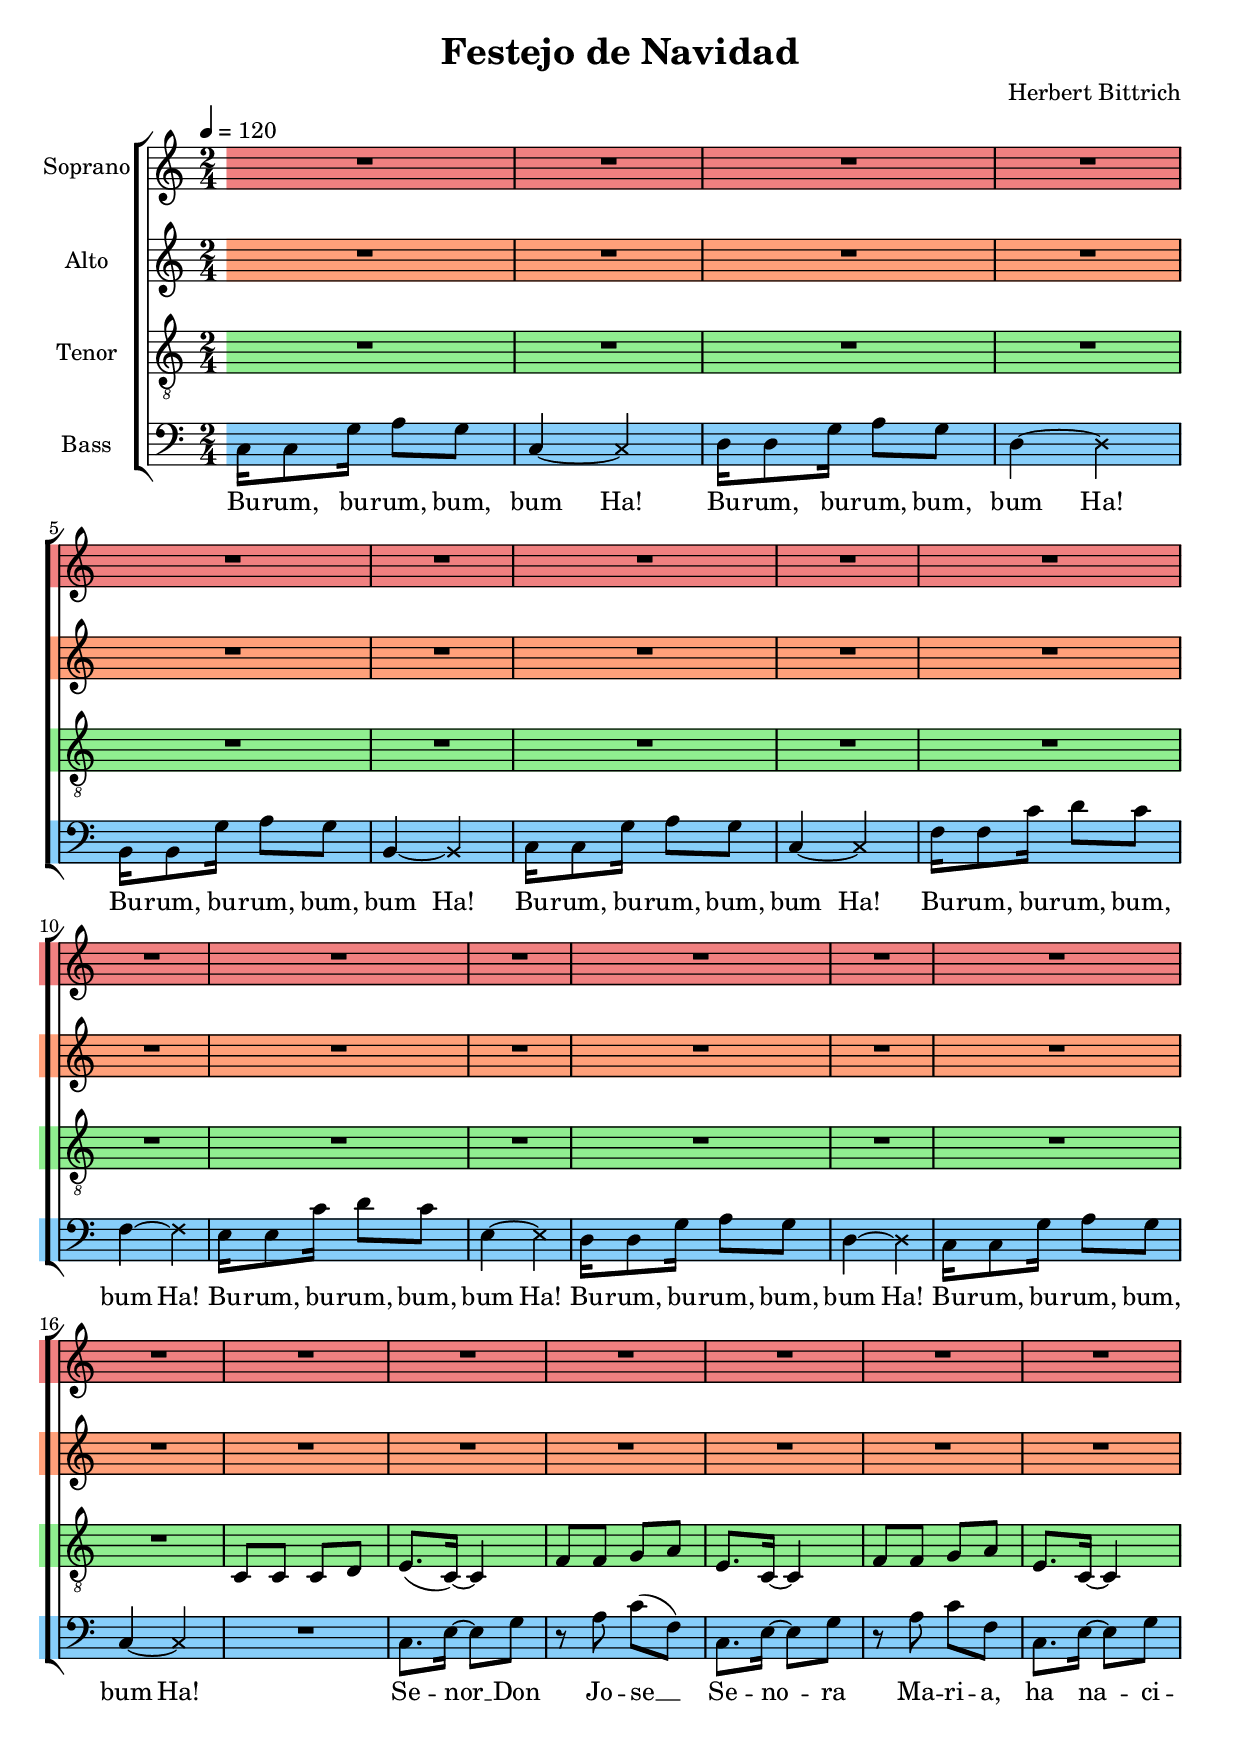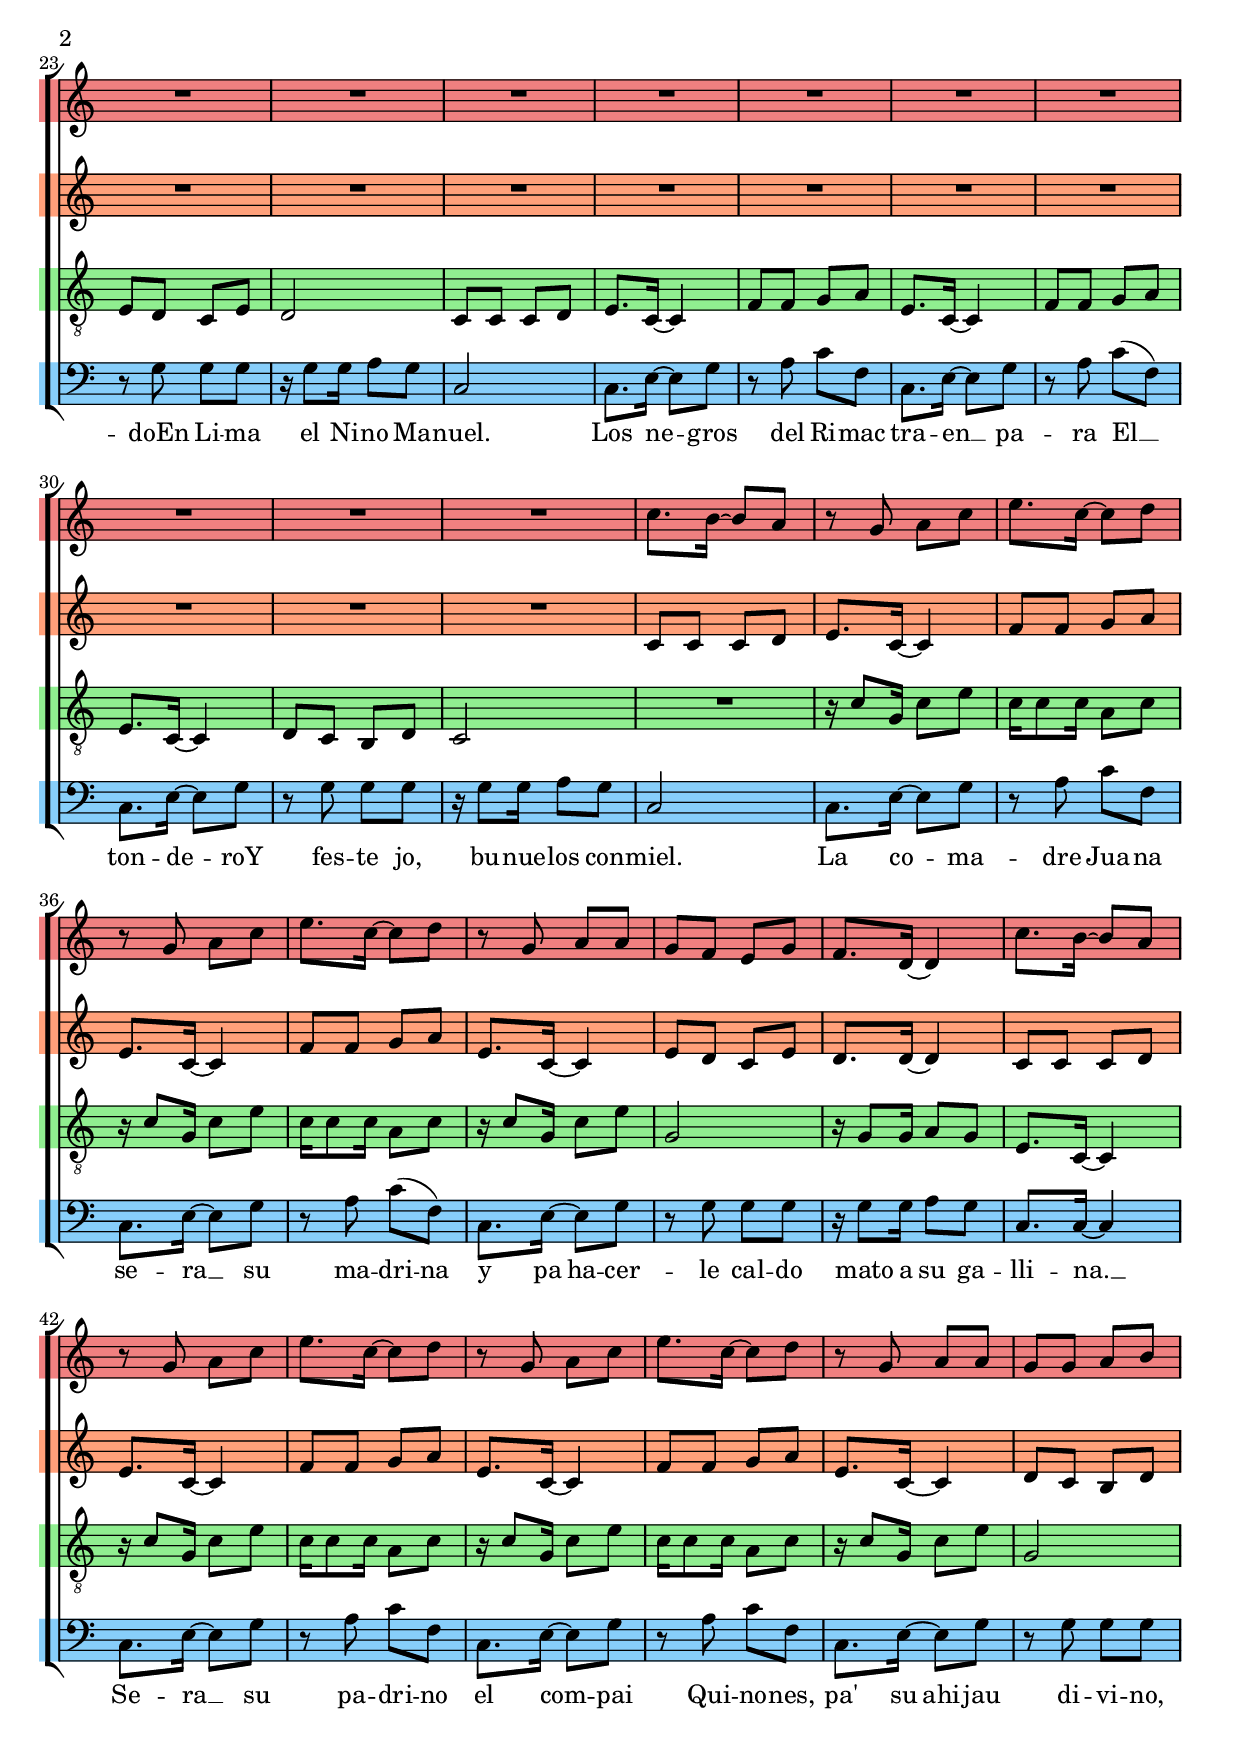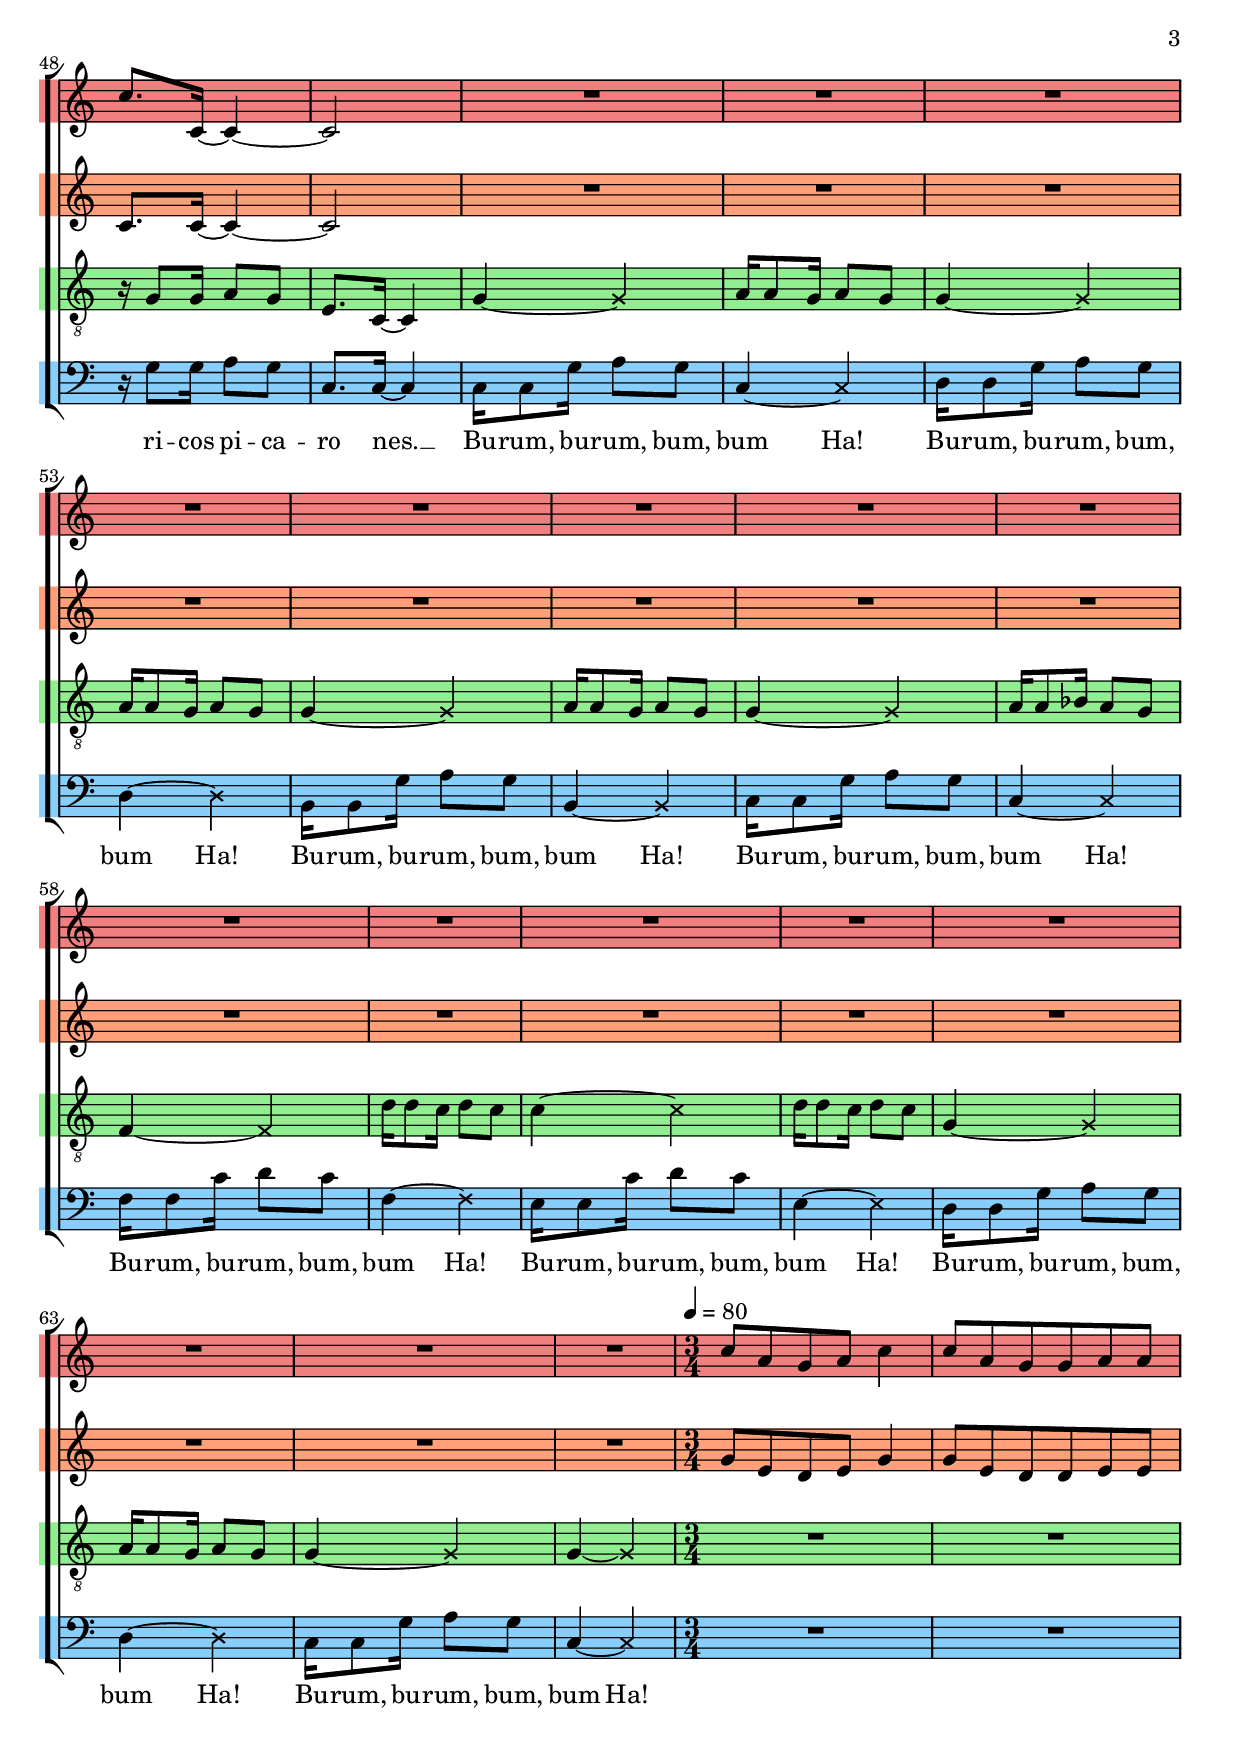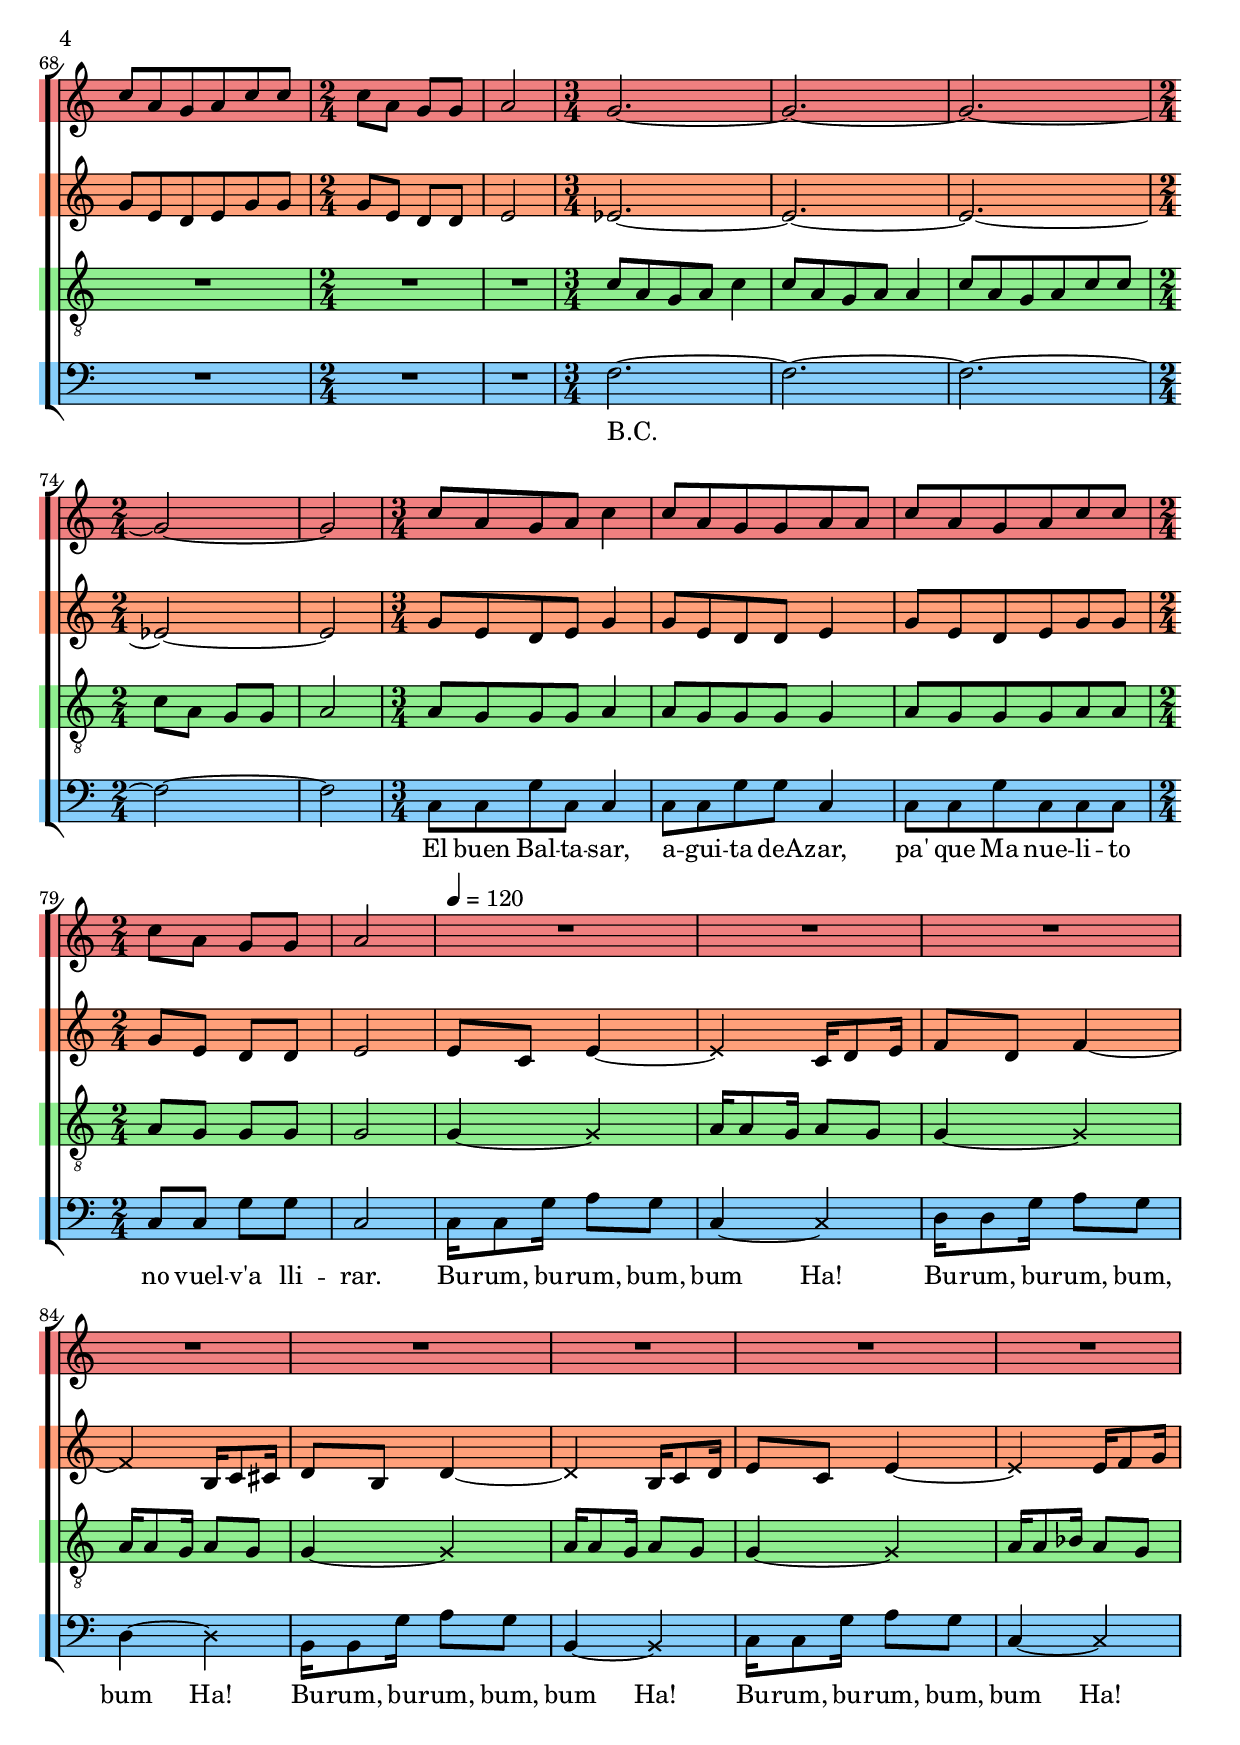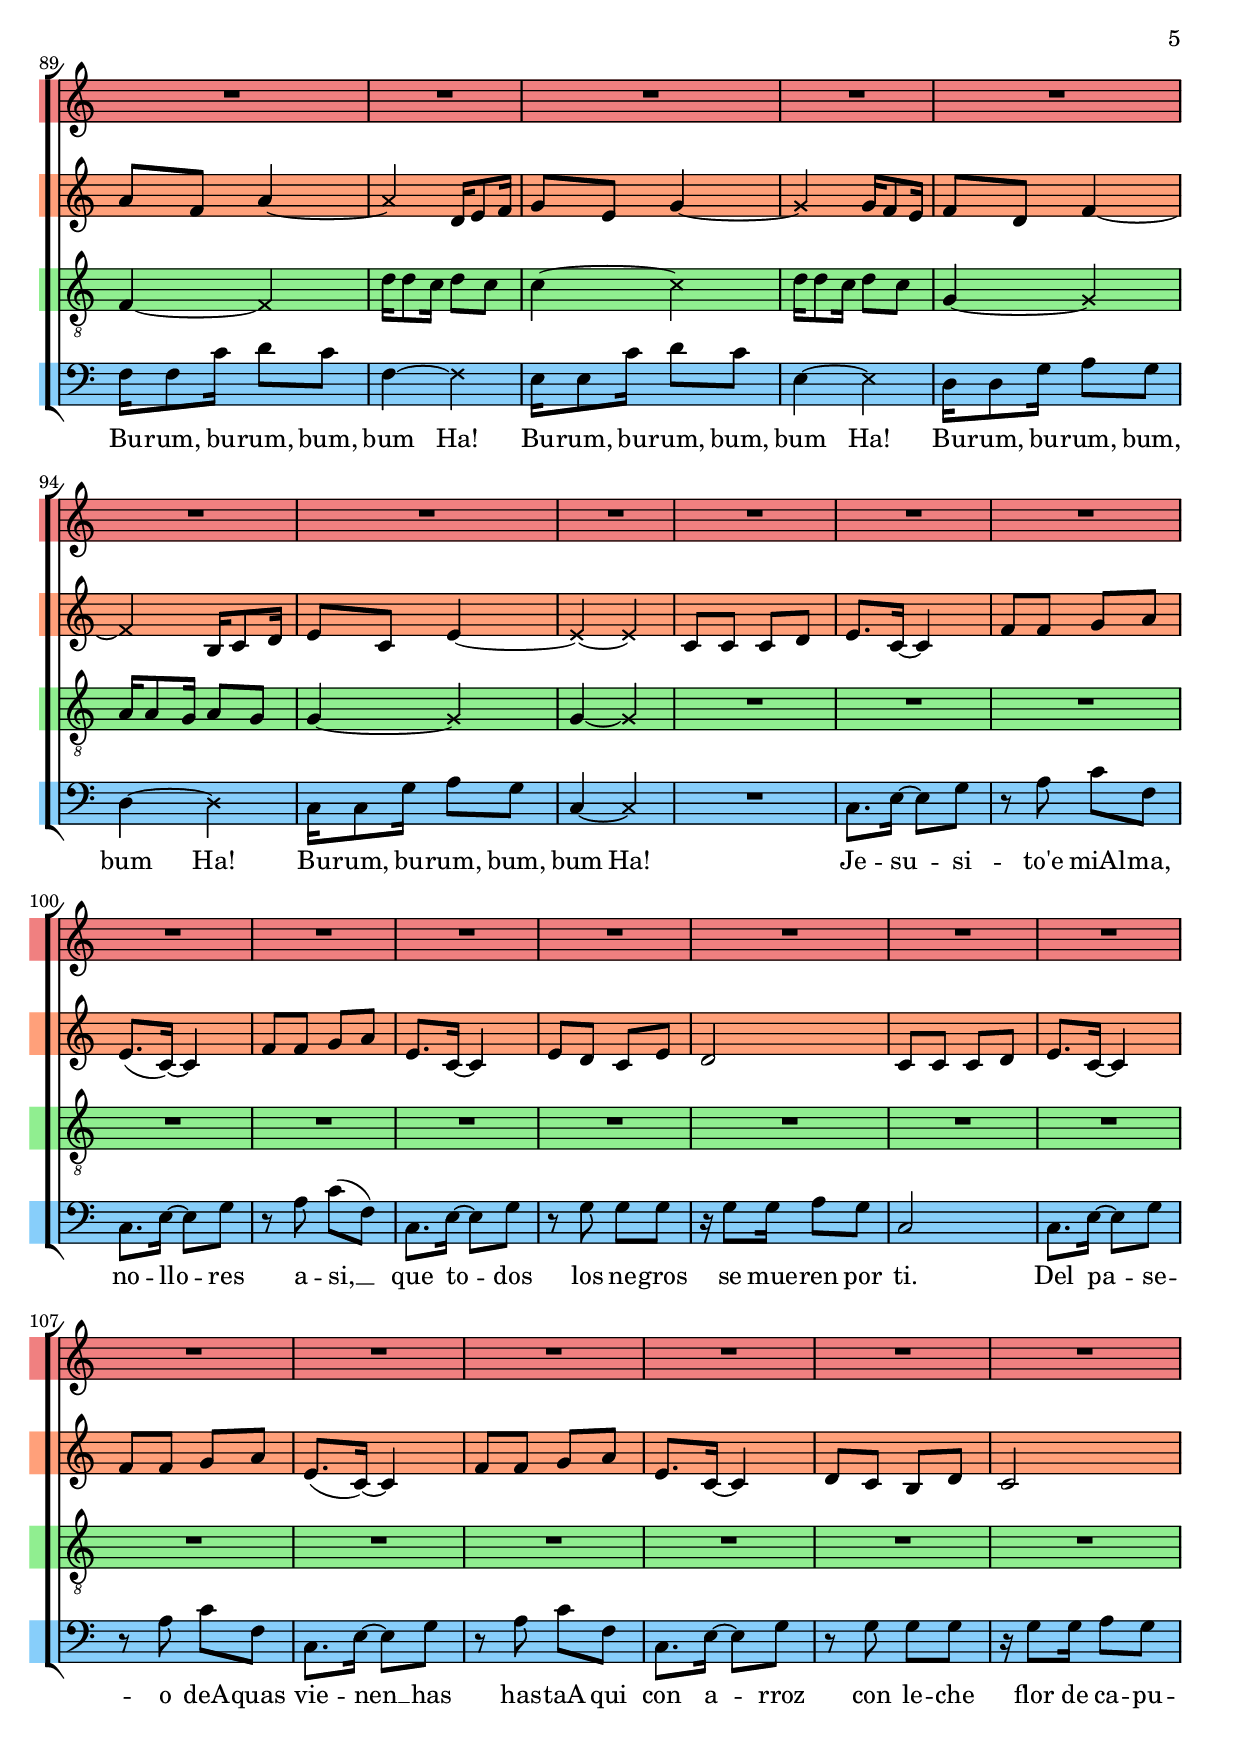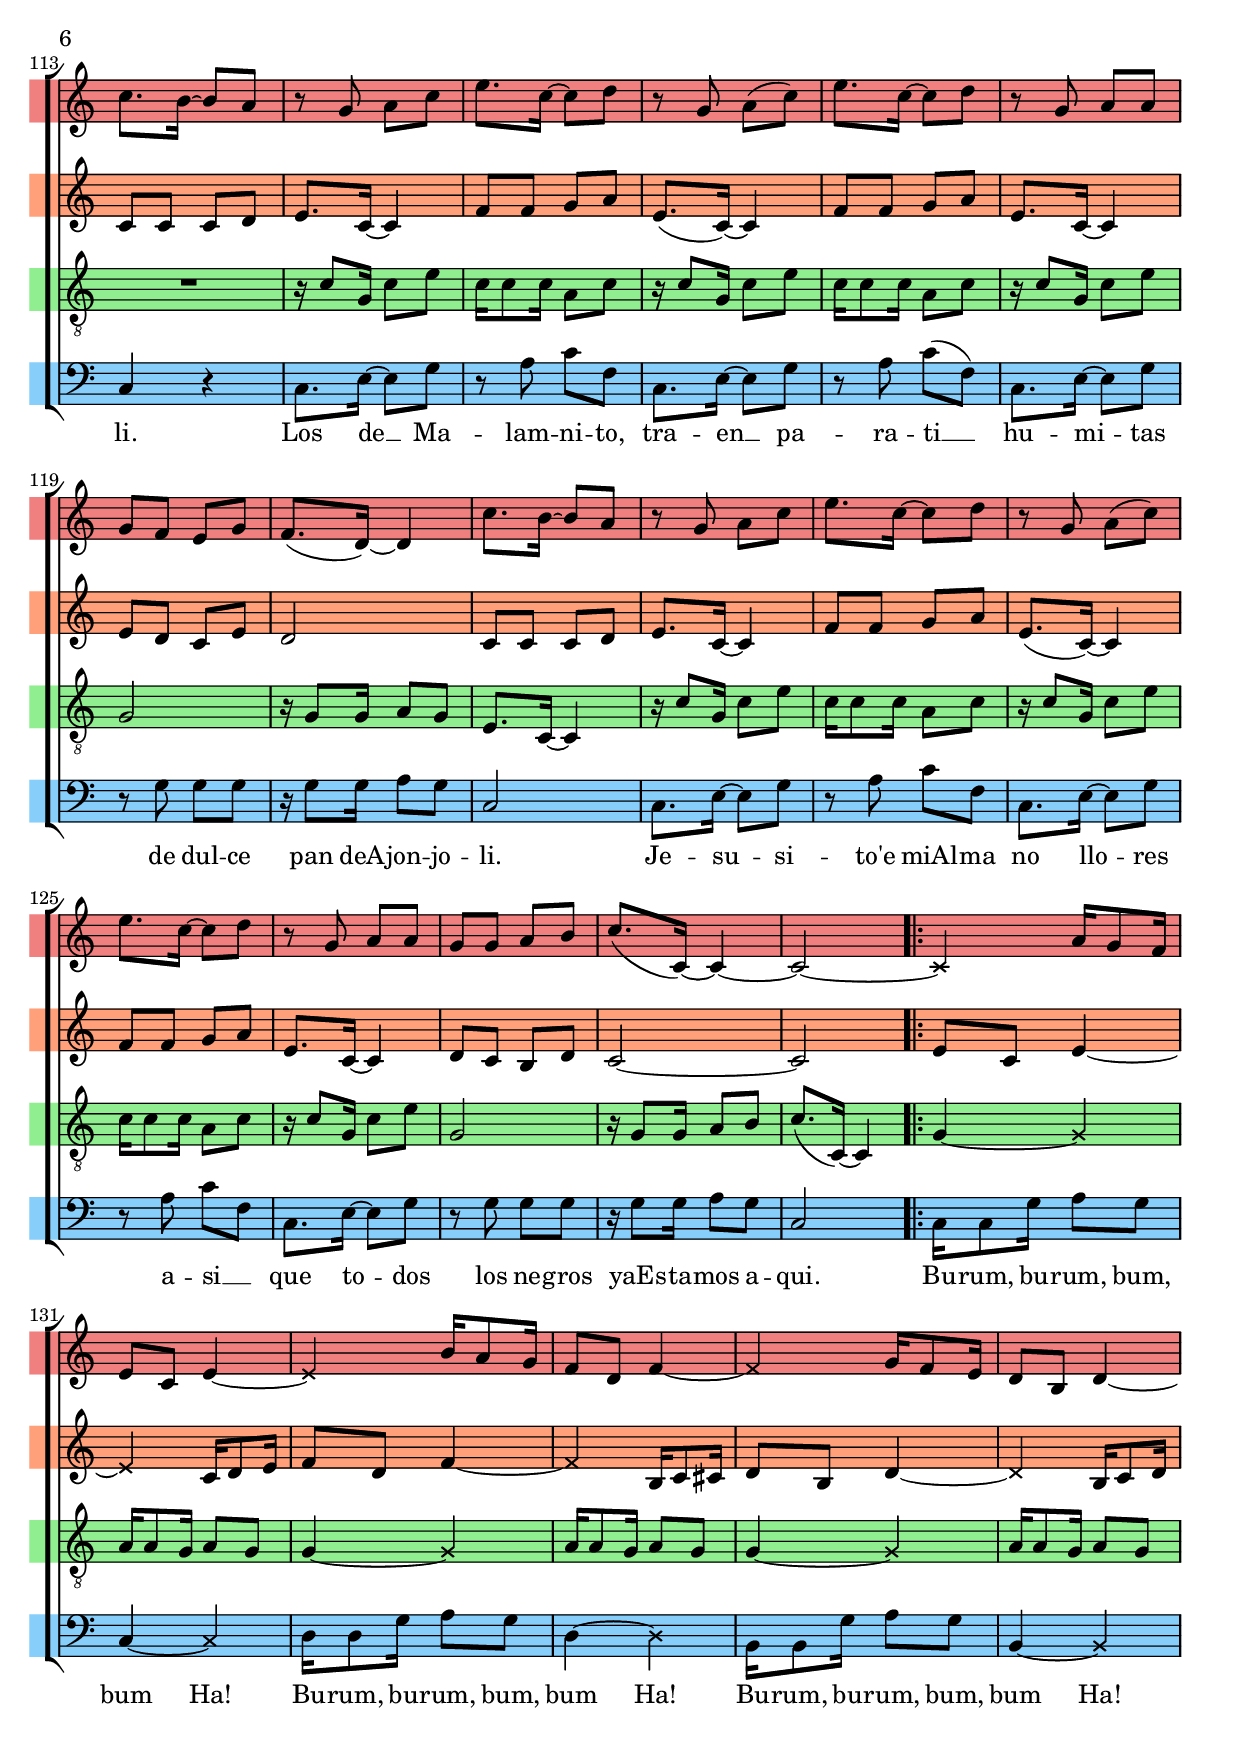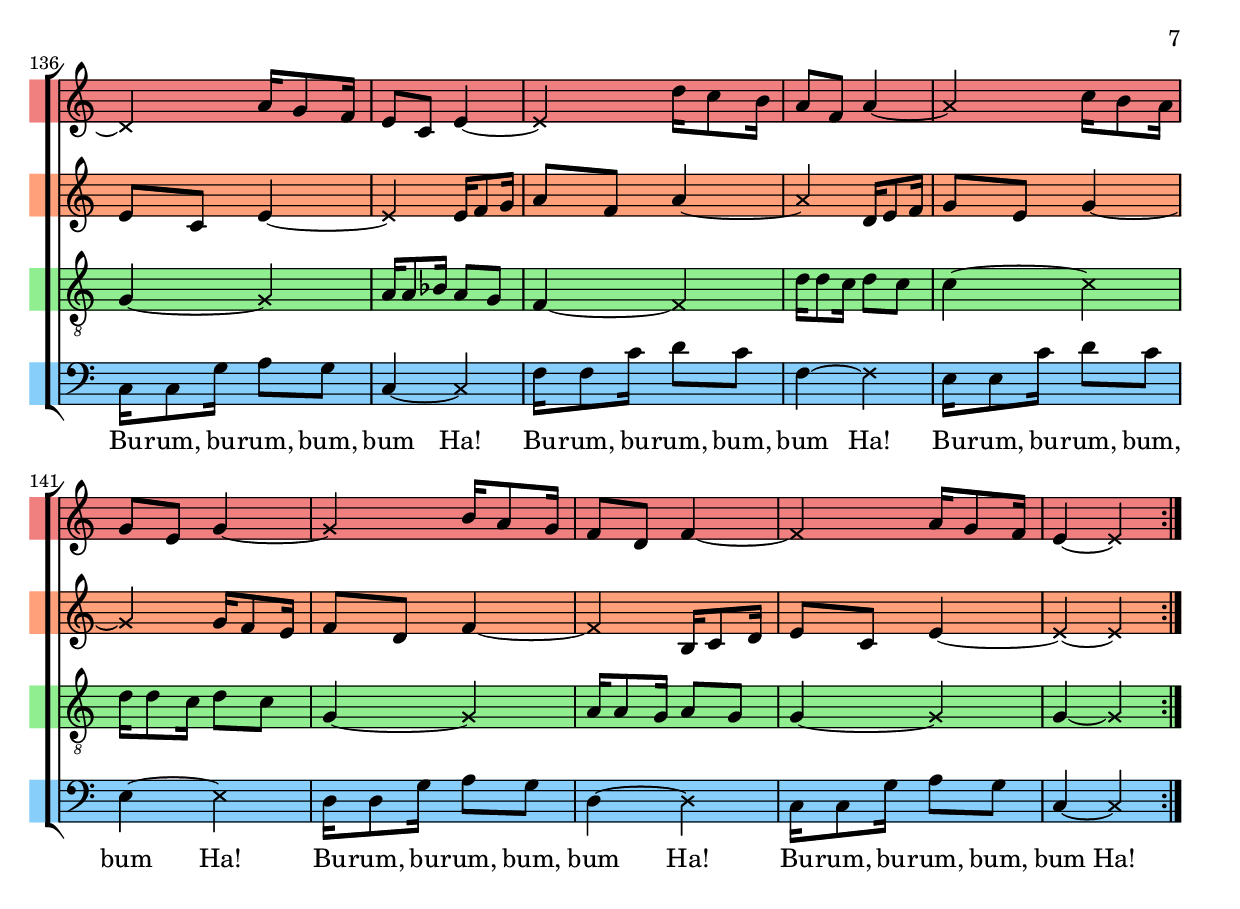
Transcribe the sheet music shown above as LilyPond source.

\version "2.24.1"

\header{
  title = "Festejo de Navidad"
  composer = "Herbert Bittrich"
}

global = {
  \key c \major
  \time 2/4
  \tempo 4 = 120
  \dynamicUp
  \set melismaBusyProperties = #'()
}

sopranonotes = \relative b' {
  \repeat unfold 32 {R1 * 2/4 | }
  c8. b16 ~ 8 a |
  r g a c |
  e8. c16 ~ 8 d |
  r g, a c |
  e8. c16 ~ 8 d |
  r g, a a |
  g f e g |
  f8. d16 ~ 4 |
  c'8. b16 ~ 8 a |
  r g a c |
  e8. c16 ~ 8 d |
  r g, a c |
  e8. c16 ~ 8 d |
  r g, a a |
  g g a b |
  c8. c,16 ~ 4 ~ |
  2 |
  \repeat unfold 16 { R1 * 2/4 }
  \time 3/4 \tempo 4 = 80
  c'8 a g a c4 |
  c8 a g g a a |
  c a g a c c |
  \time 2/4
  c a g g |
  a2 |
  \time 3/4
  g2. ~ |
  2. ~ |
  2. ~ |
  \time 2/4
  g2 ~ |
  2 |
  \time 3/4
  c8 a g a c4 |
  c8 a g g a a |
  c a g a c c |
  \time 2/4
  c a g g |
  a2 |
  \tempo 4 = 120
  \repeat unfold 32 { R1 * 2/4 }
  c8. b16 ~ 8 a |
  r g a c |
  e8. c16 ~ 8 d |
  r g, a( c) |
  e8. c16 ~ 8 d |
  r g, a a |
  g f e g |
  f8.( d16) ~ 4 |
  c'8. b16 ~ 8 a |
  r g a c |
  e8. c16 ~ 8 d |
  r g, a( c) |
  e8. c16 ~ 8 d |
  r g, a a |
  g g a b |
  c8.( c,16) ~ 4 ~ |
  2 ~ |
  \repeat volta 2 {
    \xNote 4 a'16 g8 f16 |
    e8 c e4 ~ |
    \xNote 4 b'16 a8 g16 |
    f8 d f4 ~ |
    \xNote 4 g16 f8 e16 |
    d8 b d4 ~ |
    \xNote 4 a'16 g8 f16 |
    e8 c e4 ~ |
    \xNote 4 d'16 c8 b16 |
    a8 f a4 ~ |
    \xNote 4 c16 b8 a16 |
    g8 e g4 ~ |
    \xNote 4 b16 a8 g16 |
    f8 d f4 ~ |
    \xNote 4 a16 g8 f16 |
    e4 ~ \xNote 4 |
  }
}
sopranowords = \lyricmode {
}

altoburum = \relative c' {
  e8 c e4 ~ |
  \xNote 4 c16 d8 e16 |
  f8 d f4 ~ |
  \xNote 4 b,16 c8 cis16 |
  d8 b d4 ~ |
  \xNote 4 b16 c8 d16 |
  e8 c e4 ~ |
  \xNote 4 e16 f8 g16 |
  a8 f a4 ~ |
  \xNote 4 d,16 e8 f16 |
  g8 e g4 ~ |
  \xNote 4 g16 f8 e16 |
  f8 d f4 ~ |
  \xNote 4 b,16 c8 d16 |
  e8 c e4 ~ |
  \xNote {4 ~ 4} |
}

altonotes = \relative c' {
  \repeat unfold 32 {R1 * 2/4 | }
  c8 c c d |
  e8. c16 ~ 4 |
  f8 f g a |
  e8. c16 ~ 4 |
  f8 f g a |
  e8. c16 ~ 4 |
  e8 d c e |
  d8. 16 ~ 4 |
  c8 c c d |
  e8. c16 ~ 4 |
  f8 f g a |
  e8. c16 ~ 4 |
  f8 f g a |
  e8. c16 ~ 4 |
  d8 c b d |
  c8. 16 ~ 4 ~ |
  2 |
  \repeat unfold 16 {R1 * 2/4 | }
  \time 3/4
  g'8 e d e g4 |
  g8 e d d e e |
  g e d e g g |
  \time 2/4
  g e d d |
  e2 |
  \time 3/4
  es2. ~ |
  2. ~ |
  2. ~ |
  \time 2/4
  2 ~ |
  2 |
  \time 3/4
  g8 e d e g4 |
  g8 e d d e4 |
  g8 e d e g g |
  \time 2/4
  g e d d |
  e2 |
  \altoburum
  c8 c c d |
  e8. c16 ~ 4 |
  f8 f g a |
  e8.( c16) ~ 4 |
  f8 f g a |
  e8. c16 ~ 4 |
  e8 d c e |
  d2 |
  c8 c c d |
  e8. c16 ~ 4 |
  f8 f g a |
  e8.( c16) ~ 4 |
  f8 f g a |
  e8. c16 ~ 4 |
  d8 c b d |
  c2 |
  c8 c c d |
  e8. c16 ~ 4 |
  f8 f g a |
  e8.( c16) ~ 4 |
  f8 f g a |
  e8. c16 ~ 4 |
  e8 d c e |
  d2 |
  c8 c c d |
  e8. c16 ~ 4 |
  f8 f g a |
  e8.( c16) ~ 4 |
  f8 f g a |
  e8. c16 ~ 4 |
  d8 c b d |
  c2 ~ |
  2 |
  \repeat volta 2 {
    \altoburum
  }
}
altowords = \lyricmode {
  
}

tenorburum = \relative c' {
  g4 ~ \xNote 4 |
  a16 8 g16 a8 g |
  g4 ~ \xNote 4 |
  a16 8 g16 a8 g |
  g4 ~ \xNote 4 |
  a16 8 g16 a8 g |
  g4 ~ \xNote 4 |
  a16 8 bes16 a8 g  |
  f4 ~ \xNote 4 |
  d'16 8 c16 d8 c |
  c4 ~ \xNote 4 |
  d16 8 c16 d8 c |
  g4 ~ \xNote 4 |
  a16 8 g16 a8 g |
  g4 ~ \xNote 4 |
  g4 ~ \xNote 4 |
}

tenornotes = \relative c {
  \clef "G_8"
  \repeat unfold 16 {R1 * 2/4 | }
  c8 c c d |
  e8.( c16) ~ 4 |
  f8 f g a |
  e8. c16 ~ 4 |
  f8 f g a |
  e8. c16 ~ 4 |
  e8 d c e |
  d2 |
  c8 c c d |
  e8. c16 ~ 4 |
  f8 f g a |
  e8. c16 ~ 4 |
  f8 f g a |
  e8. c16 ~ 4 |
  d8 c b d |
  c2 |
  R1 * 2/4 |
  r16 c'8 g16 c8 e |
  c16 8 16 a8 c |
  r16 c8 g16 c8 e |
  c16 8 16 a8 c |
  r16 c8 g16 c8 e |
  g,2 |
  r16 g8 16 a8 g |
  e8. c16 ~ 4 |
  r16 c'8 g16 c8 e |
  c16 8 16 a8 c |
  r16 c8 g16 c8 e |
  c16 8 16 a8 c |
  r16 c8 g16 c8 e |
  g,2 |
  r16 g8 16 a8 g |
  e8. c16 ~ 4 |
  \tenorburum
  \time 3/4
  R1 * 3/4 |
  R1 * 3/4 |
  R1 * 3/4 |
  \time 2/4
  R1 * 2/4 |
  R1 * 2/4 |
  \time 3/4
  c'8 a g a c4 |
  c8 a g a a4 |
  c8 a g a c c |
  \time 2/4
  c a g g |
  a2 |
  \time 3/4
  a8 g g g a4 |
  a8 g g g g4 |
  a8 g g g a a |
  \time 2/4
  a g g g |
  g2 |
  \tenorburum
  \repeat unfold 17 { R1 * 2/4 | }
  r16 c8 g16 c8 e |
  c16 8 16 a8 c |
  r16 c8 g16 c8 e |
  c16 8 16 a8 c |
  r16 c8 g16 c8 e |
  g,2 |
  r16 g8 16 a8 g |
  e8. c16 ~ 4 |
  r16 c'8 g16 c8 e |
  c16 8 16 a8 c |
  r16 c8 g16 c8 e |
  c16 8 16 a8 c |
  r16 c8 g16 c8 e |
  g,2 |
  r16 g8 16 a8 b |
  c8.( c,16) ~ 4 |
  \repeat volta 2 {
    \tenorburum
  }
}
tenorwords = \lyricmode {
}

bassburum = \relative c {
  c16 c8 g'16 a8 g |
  c,4 ~ \xNote 4 |
  d16 d8 g16 a8 g |
  d4 ~ \xNote 4 |
  b16 b8 g'16 a8 g |
  b,4 ~ \xNote 4 |
  c16 c8 g'16 a8 g |
  c,4 ~ \xNote 4 |
  f16 f8 c'16 d8 c |
  f,4 ~ \xNote 4 |
  e16 e8 c'16 d8 c |
  e,4 ~ \xNote 4 |
  d16 d8 g16 a8 g |
  d4 ~ \xNote 4 |
  c16 c8 g'16 a8 g |
  c,4 ~ \xNote 4 |
}


bassnotes = \relative c {
  \clef bass
  \bassburum
  R2 |
  c8. e16 ~ 8 g |
  r8 a c( f,) |
  c8. e16 ~ 8 g |
  r a c f, |
  c8. e16 ~ 8 g |
  r8 g g g |
  r16 g8 g16 a8 g |
  c,2 |
  c8. e16 ~ 8 g |
  r a c f, |
  c8. e16 ~ 8 g |
  r8 a c( f,) |
  c8. e16 ~ 8 g |
  r8 g g g |
  r16 g8 g16 a8 g |
  c,2 |
  c8. e16 ~ 8 g |
  r a c f, |
  c8. e16 ~ 8 g |
  r8 a c( f,) |
  c8. e16 ~ 8 g |
  r8 g g g |
  r16 g8 g16 a8 g |
  c,8. 16 ~ 4 |
  c8. e16 ~ 8 g |
  r a c f, |
  c8. e16 ~ 8 g |
  r8 a c f, |
  c8. e16 ~ 8 g |
  r8 g g g |
  r16 g8 g16 a8 g |
  c,8. 16 ~ 4 |
  \bassburum
  \time 3/4
  R1 * 3/4 |
  R1 * 3/4 |
  R1 * 3/4 |
  \time 2/4
  R1 * 2/4 |
  R1 * 2/4 |
  \time 3/4
  f2. ~ |
  f2. ~ |
  f2. ~ |
  \time 2/4
  f2 ~ |
  f |
  \time 3/4
  c8 c g' c, c4 |
  c8 c g'g c,4 |
  c8 c g' c, c c |
  \time 2/4
  c c g' g |
  c,2 |
  \bassburum
  R1 * 2/4 |
  c8. e16 ~ 8 g |
  r a c f, |
  c8. e16 ~ 8 g |
  r8 a c( f,) |
  c8. e16 ~ 8 g |
  r8 g g g |
  r16 g8 g16 a8 g |
  c,2 |
  c8. e16 ~ 8 g |
  r a c f, |
  c8. e16 ~ 8 g |
  r a c f, |
  c8. e16 ~ 8 g |
  r8 g g g |
  r16 g8 g16 a8 g |
  c,4 r |
  c8. e16 ~ 8 g |
  r a c f, |
  c8. e16 ~ 8 g |
  r8 a c( f,) |
  c8. e16 ~ 8 g |
  r8 g g g |
  r16 g8 g16 a8 g |
  c,2 |
  c8. e16 ~ 8 g |
  r a c f, |
  c8. e16 ~ 8 g |
  r a c f, |
  c8. e16 ~ 8 g |
  r8 g g g |
  r16 g8 g16 a8 g |
  c,2 |
  \repeat volta 2 {
    \bassburum
  }
}

bassburumwords = \lyricmode {
  Bu -- rum, bu -- rum, bum, bum Ha!
  Bu -- rum, bu -- rum, bum, bum Ha!
  Bu -- rum, bu -- rum, bum, bum Ha!
  Bu -- rum, bu -- rum, bum, bum Ha!
  Bu -- rum, bu -- rum, bum, bum Ha!
  Bu -- rum, bu -- rum, bum, bum Ha!
  Bu -- rum, bu -- rum, bum, bum Ha!
  Bu -- rum, bu -- rum, bum, bum Ha!
}

basswords = \lyricmode {
  \bassburumwords
  Se -- nor __ _ Don Jo -- se __ _
  Se -- no -- _ ra Ma -- ri -- a,
  ha na -- _ ci -- doEn Li -- ma el Ni -- no Ma -- nuel.
  Los ne -- _ gros del Ri -- mac tra -- en __ _ pa -- ra
  El __ _ ton -- de -- _ roY fes -- te jo, bu -- nue -- los con -- miel.
  La co -- _ ma -- dre Jua -- na se -- ra __ _ su ma -- dri -- na
  y pa ha -- cer -- le cal -- do mato a su ga -- lli -- na. __ _
  Se -- ra __ _ su pa -- dri -- no el com -- _ pai
  Qui -- no -- nes, pa' su ahi -- jau di -- vi -- no,
  ri -- cos pi -- ca -- ro nes. __ _
  \bassburumwords
  B.C. _ _ _ _
  El buen Bal -- ta -- sar, a -- gui -- ta deA -- zar,
  pa' que Ma nue -- li -- to no vuel -- v'a lli -- rar.
  \bassburumwords
  Je -- su -- _ si -- to'e miAl -- ma,
  no -- llo -- _ res a -- si, __ _
  que to -- _ dos los ne -- gros se mue -- ren por ti.
  Del pa -- _ se -- o deA -- quas  vie -- nen __ _ has
  has -- taA qui con a -- _ rroz con le -- che flor de ca -- pu -- li.
  Los de __ _ Ma -- lam -- ni -- to,
  tra -- en __ _ pa -- ra -- ti __ _ hu -- mi -- _ tas de dul -- ce pan deA -- jon -- jo -- li.
  Je -- su -- _ si -- to'e miAl -- ma no llo -- _ res a -- si __ _
  que to -- _ dos los ne -- gros
  yaEs -- ta -- mos a -- qui.
  \bassburumwords
}

\score {
  \new ChoirStaff <<
    \new Staff <<
      \set Staff.vocalName = "Soprano"
      \new Voice = "soprano" {\global \staffHighlight "lightcoral" \sopranonotes}
      \new Lyrics \lyricsto soprano \sopranowords
    >>
    \new Staff <<
      \set Staff.vocalName = "Alto"
      \new Voice = "alto" {\global \staffHighlight "lightsalmon" \altonotes}
      \new Lyrics \lyricsto alto \altowords
    >>
    \new Staff <<
      \set Staff.vocalName = "Tenor"
      \new Voice = "tenor" {\global \staffHighlight "lightgreen" \tenornotes}
      \new Lyrics \lyricsto tenor \tenorwords
    >>
    \new Staff <<
      \set Staff.vocalName = "Bass"
      \new Voice = "bass" {\global \staffHighlight "lightskyblue" \bassnotes}
      \new Lyrics \lyricsto bass \basswords
    >>
  >>
  \layout { %#(layout-set-staff-size 19)
  }
  \midi { }
}